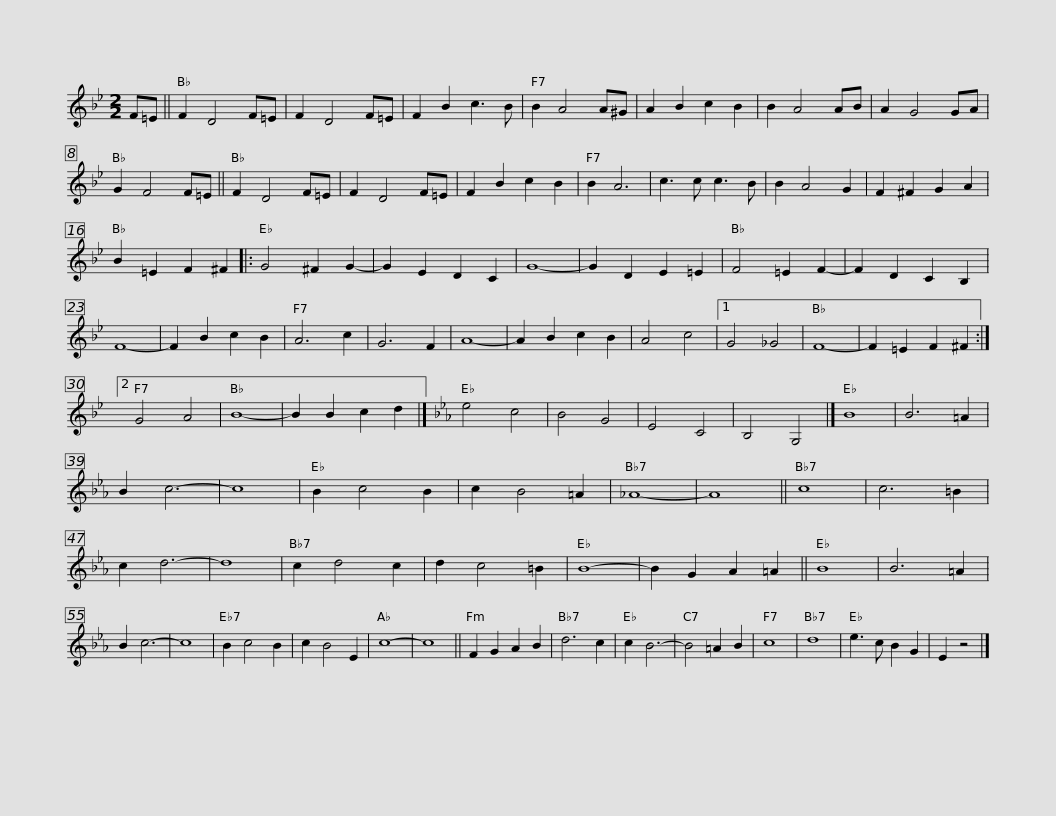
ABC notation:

X:1
L:1/8
M:2/2
I:linebreak $
K:Bb
V:1 treble
V:1
 F=E || F2 D4 F=E | F2 D4 F=E | F2 B2 c3 B | B2 A4 A^G | %5
 A2 B2 c2 B2 | B2 A4 AB | A2 G4 GA | G2 F4 F=E ||$ F2 D4 F=E | %10
 F2 D4 F=E | F2 B2 c2 B2 | B2 A6 | c3 c c3 B | B2 A4 G2 | %15
 F2 ^F2 G2 A2 | B2 =E2 F2 ^F2 |: G4 ^F2 G2- |$ G2 E2 D2 C2 | G8- | %20
 G2 D2 E2 =E2 | F4 =E2 F2- | F2 D2 C2 B,2 | F8- | F2 B2 c2 B2 | %25
 A6 c2 | G6 F2 | A8- | A2 B2 c2 B2 | A4 c4 |1$ %30
 G4 _G4 | F8- | F2 =E2 F2 ^F2 :|2 G4 A4 | B8- | %35
 B2 B2 c2 d2 |][K:Eb] e4 c4 | B4 G4 | E4 C4 | B,4 G,4 |] %40
 B8 | B6 =A2 |$ B2 c6- | c8 | B2 c4 B2 | %45
 c2 B4 =A2 | _A8- | A8 || c8 | c6 =B2 | %50
 c2 d6- | d8 | c2 d4 c2 | d2 c4 =B2 | B8- |$ %55
 B2 G2 A2 =A2 || B8 | B6 =A2 | B2 c6- | c8 | %60
 B2 c4 B2 | c2 B4 E2 | c8- | c8 || F2 G2 A2 B2 | %65
 d6 c2 | c2 B6- | B4 =A2 B2 |$ c8 | d8 | %70
 e3 c B2 G2 | E2 z4 |] %72
